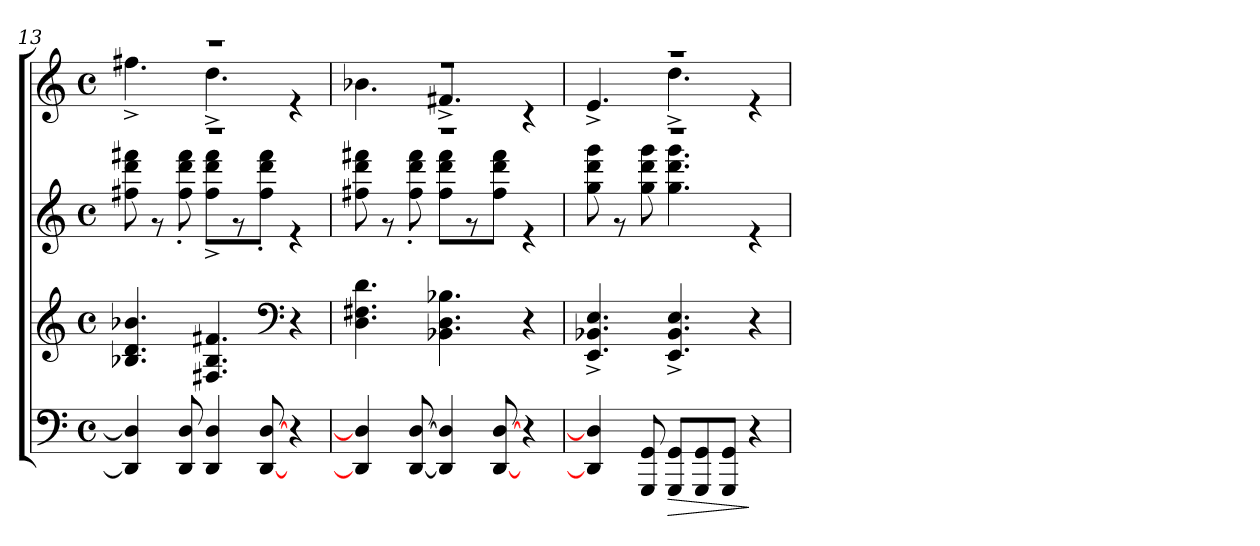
**kern	**dynam	**kern	**kern	**kern
*part3	*part3	*part2	*part2	*part1
*staff4	*staff4	*staff3	*staff2	*staff1
*clefF4	*	*clefG2	*clefG2	*clefG2
*k[]	*	*k[]	*k[]	*k[]
*M4/4	*	*M4/4	*M4/4	*M4/4
*met(c)	*	*met(c)	*met(c)	*met(c)
=13	=13	=13	=13	=13
*	*	*	*^	*^
4DD/] 4D/]	.	4.B-X/ 4.d/ 4.b-X/	1r	8ff#X\ 8ddd\ 8fff#X\	1r	4.ff#X^>\
.	.	.	.	8r	.	.
8DD/ 8D/	.	.	.	8ff#\'> 8ddd\'> 8fff#\'>	.	.
4DD/ 4D/	.	4.F#X/ 4.B-/ 4.f#X/	.	8ff#\^> 8ddd\^> 8fff#\^>L	.	4.dd^>\
.	.	.	.	8r	.	.
[<8DD/ [>8D/	.	.	.	8ff#\'> 8ddd\'> 8fff#\'>J	.	.
*	*	*clefF4	*	*	*	*
4r	.	4r	.	4r	.	4r
=14	=14	=14	=14	=14	=14	=14
4DD/] 4D/]	.	4.D\ 4.F#X\ 4.d\	1r	8ff#X\ 8ddd\ 8fff#X\	1r	4.b-X\
.	.	.	.	8r	.	.
[<8DD/ [>8D/	.	.	.	8ff#\'> 8ddd\'> 8fff#\'>	.	.
4DD/] 4D/]	.	4.BB-X\ 4.D\ 4.B-X\	.	8ff#\ 8ddd\ 8fff#\L	.	4.f#X^>/
.	.	.	.	8r	.	.
[<8DD/ [>8D/	.	.	.	8ff#\ 8ddd\ 8fff#\J	.	.
4r	.	4r	.	4r	.	4r
=15	=15	=15	=15	=15	=15	=15
4DD/] 4D/]	.	4.EE/^> 4.BB-X/^> 4.E/^>	1r	8gg\ 8ddd\ 8ggg\	1r	4.e^>/
.	.	.	.	8r	.	.
8GGG/ 8GG/	.	.	.	8gg\ 8ddd\ 8ggg\	.	.
!	!LO:HP:b	!	!	!	!	!
8GGG/ 8GG/L	>	4.EE/^> 4.BB-/^> 4.E/^>	.	4.gg\ 4.ddd\ 4.ggg\	.	4.dd^>\
8GGG/ 8GG/	.	.	.	.	.	.
8GGG/ 8GG/J	.	.	.	.	.	.
4r	]	4r	.	4r	.	4r
*	*	*	*v	*v	*	*
*	*	*	*	*v	*v
=	=	=	=	=
*-	*-	*-	*-	*-
